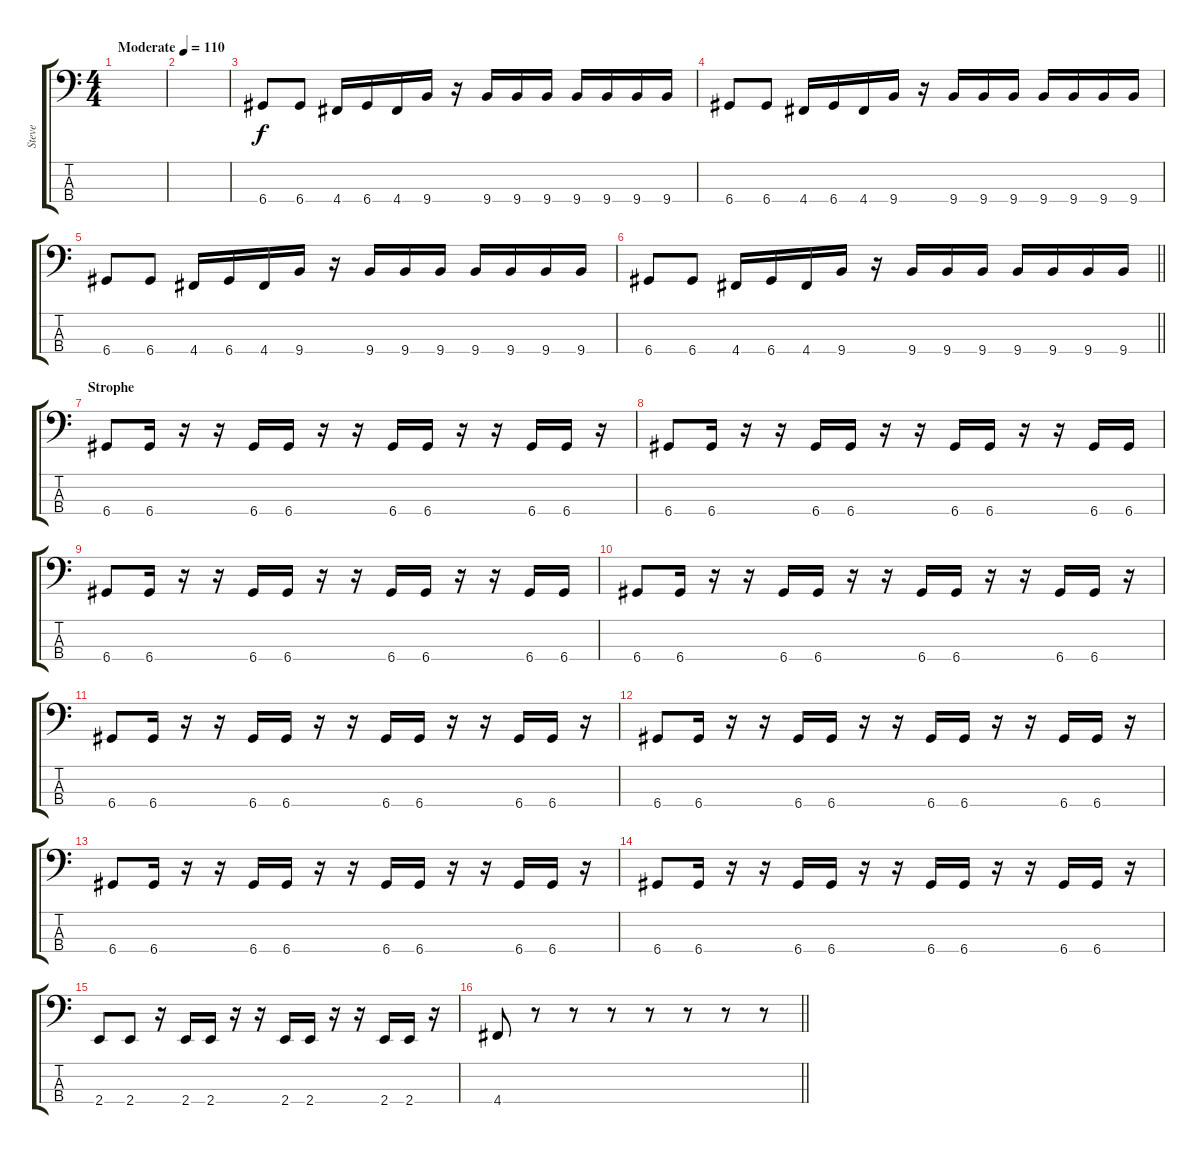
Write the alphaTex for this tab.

\track ("Steve" "Steve") {instrument electricbasspick}
\staff {score tabs}
\tuning (G2 D2 A1 D1) {hide}
\ts (4 4)
\tempo (110 "Moderate")
\clef f4
\ks c
|
|
6.4.8 6.4.8 4.4.16 6.4.16 4.4.16 9.4.16 r.16 9.4.16 9.4.16 9.4.16 9.4.16 9.4.16 9.4.16 9.4.16 |
6.4.8 6.4.8 4.4.16 6.4.16 4.4.16 9.4.16 r.16 9.4.16 9.4.16 9.4.16 9.4.16 9.4.16 9.4.16 9.4.16 |
6.4.8 6.4.8 4.4.16 6.4.16 4.4.16 9.4.16 r.16 9.4.16 9.4.16 9.4.16 9.4.16 9.4.16 9.4.16 9.4.16 |
\barLineRight lightlight
6.4.8 6.4.8 4.4.16 6.4.16 4.4.16 9.4.16 r.16 9.4.16 9.4.16 9.4.16 9.4.16 9.4.16 9.4.16 9.4.16 |
\section ("" "Strophe")
6.4.8 6.4.16 r.16 r.16 6.4.16 6.4.16 r.16 r.16 6.4.16 6.4.16 r.16 r.16 6.4.16 6.4.16 r.16 |
6.4.8 6.4.16 r.16 r.16 6.4.16 6.4.16 r.16 r.16 6.4.16 6.4.16 r.16 r.16 6.4.16 6.4.16 |
6.4.8 6.4.16 r.16 r.16 6.4.16 6.4.16 r.16 r.16 6.4.16 6.4.16 r.16 r.16 6.4.16 6.4.16 |
6.4.8 6.4.16 r.16 r.16 6.4.16 6.4.16 r.16 r.16 6.4.16 6.4.16 r.16 r.16 6.4.16 6.4.16 r.16 |
6.4.8 6.4.16 r.16 r.16 6.4.16 6.4.16 r.16 r.16 6.4.16 6.4.16 r.16 r.16 6.4.16 6.4.16 r.16 |
6.4.8 6.4.16 r.16 r.16 6.4.16 6.4.16 r.16 r.16 6.4.16 6.4.16 r.16 r.16 6.4.16 6.4.16 r.16 |
6.4.8 6.4.16 r.16 r.16 6.4.16 6.4.16 r.16 r.16 6.4.16 6.4.16 r.16 r.16 6.4.16 6.4.16 r.16 |
6.4.8 6.4.16 r.16 r.16 6.4.16 6.4.16 r.16 r.16 6.4.16 6.4.16 r.16 r.16 6.4.16 6.4.16 r.16 |
2.4.8 2.4.8 r.16 2.4.16 2.4.16 r.16 r.16 2.4.16 2.4.16 r.16 r.16 2.4.16 2.4.16 r.16 |
\barLineRight lightlight
4.4.8 r.8 r.8 r.8 r.8 r.8 r.8 r.8
